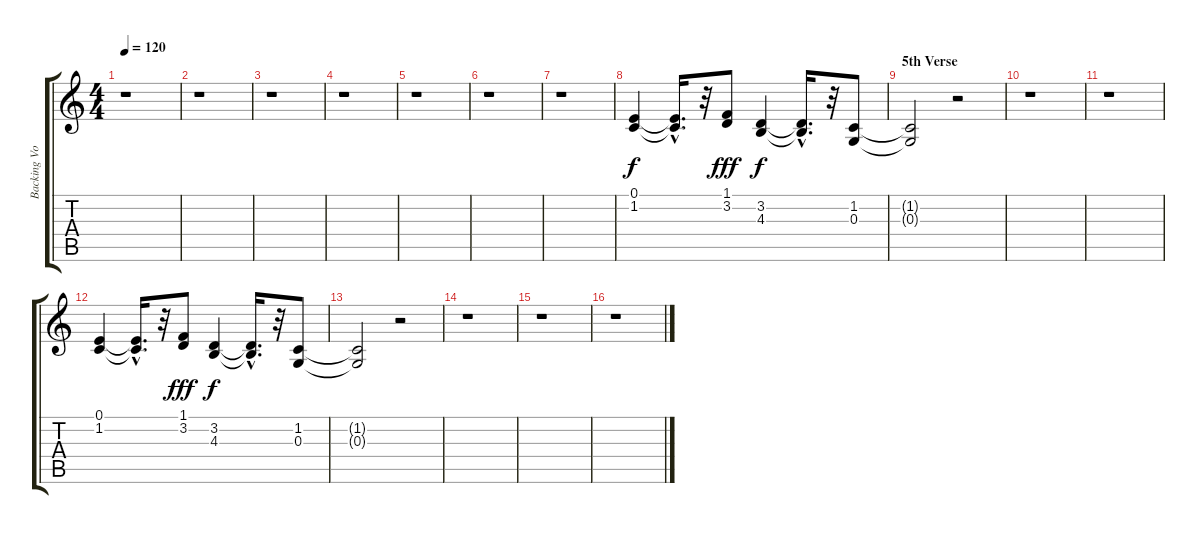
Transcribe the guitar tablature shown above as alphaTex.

\track ("Backing Vocals" "Backing Vo") {instrument choiraahs}
\staff {score tabs}
\tuning (E4 B3 G3 D3 A2 E2) {hide}
\ts (4 4)
\tempo 120
\clef g2
\ks c
r.1{dy f} |
r.1 |
r.1 |
r.1 |
r.1 |
r.1 |
r.1 |
(0.1 1.2).4{volume 16 instrument synthvoice} (0.1{hac t} 1.2{hac t}).16{d} r.32 (1.1 3.2).8{dy fff} (3.2 4.3).4{dy f} (3.2{hac t} 4.3{hac t}).16{d} r.32 (1.2 0.3).8 |
\section ("" "5th Verse")
(1.2{t} 0.3{t}).2 r.2 |
r.1 |
r.1 |
(0.1 1.2).4 (0.1{hac t} 1.2{hac t}).16{d} r.32 (1.1 3.2).8{dy fff} (3.2 4.3).4{dy f} (3.2{hac t} 4.3{hac t}).16{d} r.32 (1.2 0.3).8 |
(1.2{t} 0.3{t}).2 r.2 |
r.1 |
r.1 |
r.1
